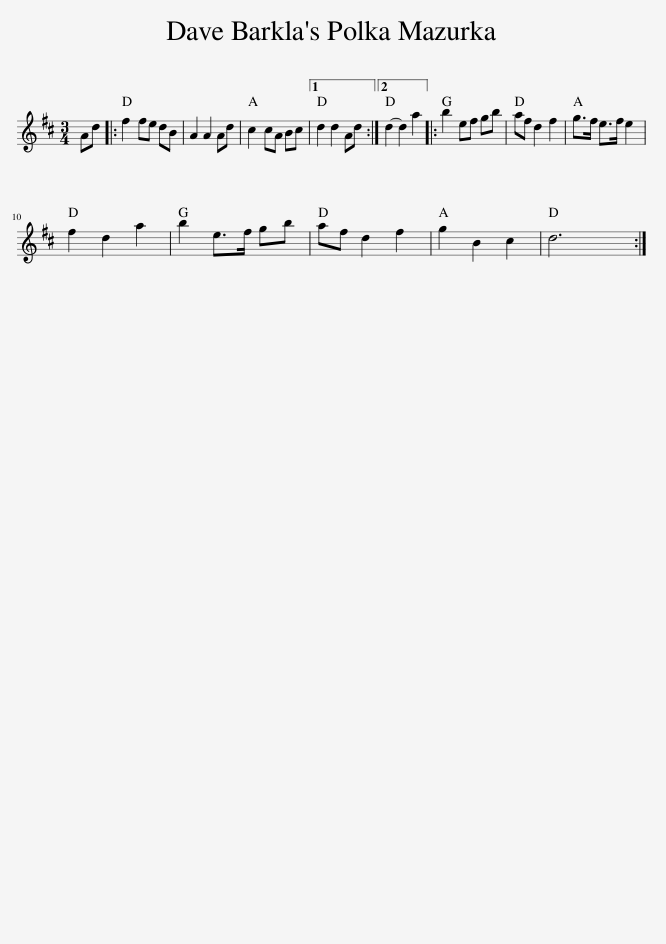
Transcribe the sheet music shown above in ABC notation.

X:1
L:1/8
M:3/4
I:linebreak $
K:D
V:1 treble
V:1
 Ad |: f2 fe dB | A2 A2 Ad | c2 cA Bc |1 d2 d2 Ad :|2 %5
 d2- d2 a2 |: b2 ef gb | af d2 f2 | g>f e>f e2 |$ f2 d2 a2 | %10
 b2 e>f gb | af d2 f2 | g2 B2 c2 | d6 :| %14
